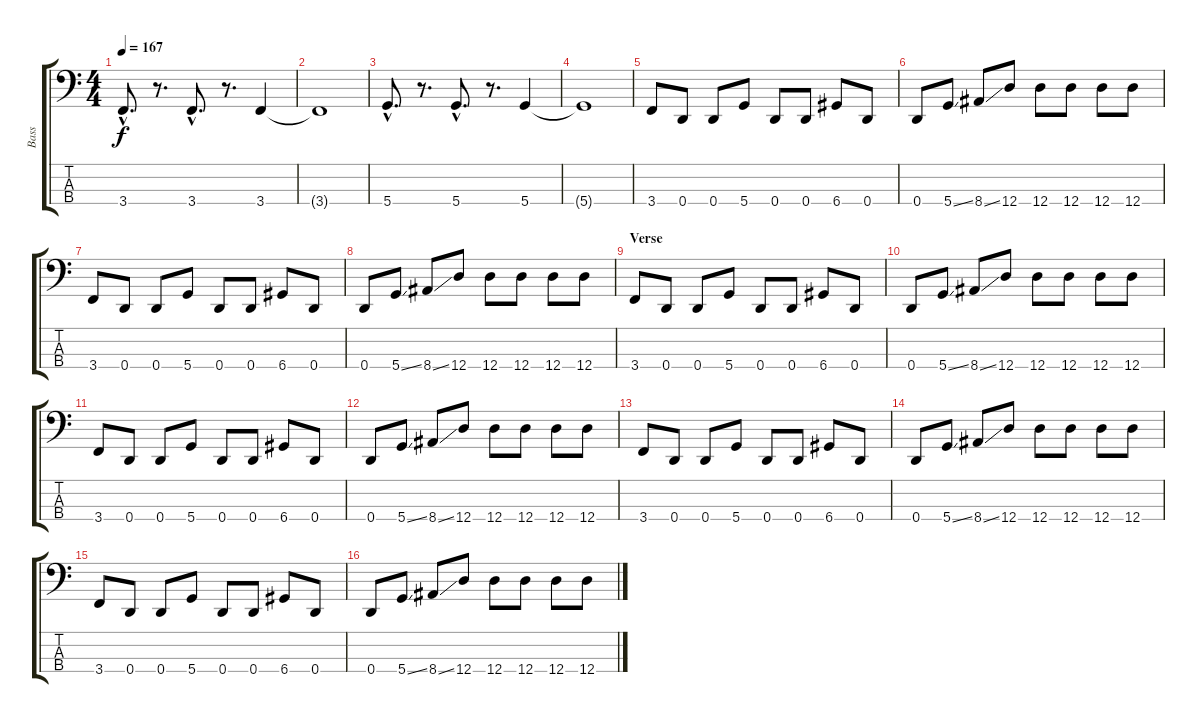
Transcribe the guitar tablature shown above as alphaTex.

\track ("Bass" "Bass") {instrument electricbassfinger}
\staff {score tabs}
\tuning (G2 D2 A1 D1) {hide}
\ts (4 4)
\tempo 167
\clef f4
\ks c
3.4{hac}.8{d dy f} r.8{d} 3.4{hac}.8{d} r.8{d} 3.4.4 |
3.4{t}.1 |
5.4{hac}.8{d} r.8{d} 5.4{hac}.8{d} r.8{d} 5.4.4 |
5.4{t}.1 |
3.4.8 0.4.8 0.4.8 5.4.8 0.4.8 0.4.8 6.4.8 0.4.8 |
0.4.8 5.4{ss}.8 8.4{ss}.8 12.4.8 12.4.8 12.4.8 12.4.8 12.4.8 |
3.4.8 0.4.8 0.4.8 5.4.8 0.4.8 0.4.8 6.4.8 0.4.8 |
0.4.8 5.4{ss}.8 8.4{ss}.8 12.4.8 12.4.8 12.4.8 12.4.8 12.4.8 |
\section ("" "Verse")
3.4.8 0.4.8 0.4.8 5.4.8 0.4.8 0.4.8 6.4.8 0.4.8 |
0.4.8 5.4{ss}.8 8.4{ss}.8 12.4.8 12.4.8 12.4.8 12.4.8 12.4.8 |
3.4.8 0.4.8 0.4.8 5.4.8 0.4.8 0.4.8 6.4.8 0.4.8 |
0.4.8 5.4{ss}.8 8.4{ss}.8 12.4.8 12.4.8 12.4.8 12.4.8 12.4.8 |
3.4.8 0.4.8 0.4.8 5.4.8 0.4.8 0.4.8 6.4.8 0.4.8 |
0.4.8 5.4{ss}.8 8.4{ss}.8 12.4.8 12.4.8 12.4.8 12.4.8 12.4.8 |
3.4.8 0.4.8 0.4.8 5.4.8 0.4.8 0.4.8 6.4.8 0.4.8 |
0.4.8 5.4{ss}.8 8.4{ss}.8 12.4.8 12.4.8 12.4.8 12.4.8 12.4.8
